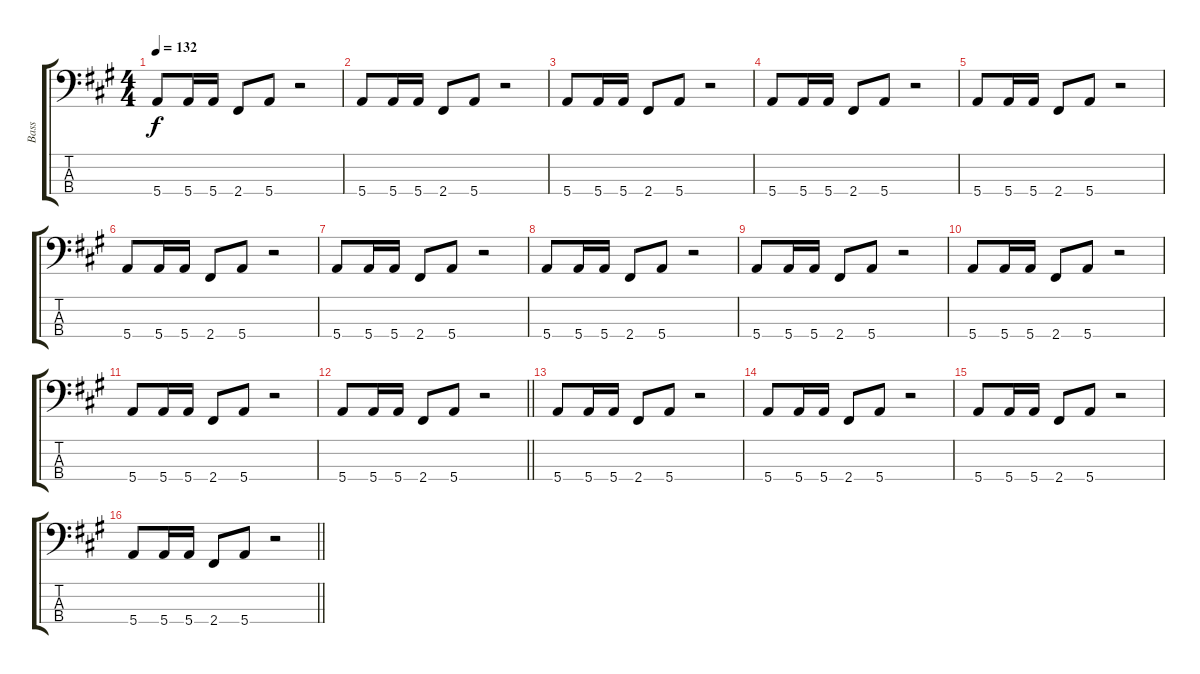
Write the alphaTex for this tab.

\track ("Bass" "Bass") {instrument electricbasspick}
\staff {score tabs}
\tuning (G2 D2 A1 E1) {hide}
\ts (4 4)
\tempo 132
\clef f4
\ks a
5.4.8{dy f} 5.4.16 5.4.16 2.4.8 5.4.8 r.2 |
5.4.8 5.4.16 5.4.16 2.4.8 5.4.8 r.2 |
5.4.8 5.4.16 5.4.16 2.4.8 5.4.8 r.2 |
5.4.8 5.4.16 5.4.16 2.4.8 5.4.8 r.2 |
5.4.8 5.4.16 5.4.16 2.4.8 5.4.8 r.2 |
5.4.8 5.4.16 5.4.16 2.4.8 5.4.8 r.2 |
5.4.8 5.4.16 5.4.16 2.4.8 5.4.8 r.2 |
5.4.8 5.4.16 5.4.16 2.4.8 5.4.8 r.2 |
5.4.8 5.4.16 5.4.16 2.4.8 5.4.8 r.2 |
5.4.8 5.4.16 5.4.16 2.4.8 5.4.8 r.2 |
5.4.8 5.4.16 5.4.16 2.4.8 5.4.8 r.2 |
\barLineRight lightlight
5.4.8 5.4.16 5.4.16 2.4.8 5.4.8 r.2 |
5.4.8 5.4.16 5.4.16 2.4.8 5.4.8 r.2 |
5.4.8 5.4.16 5.4.16 2.4.8 5.4.8 r.2 |
5.4.8 5.4.16 5.4.16 2.4.8 5.4.8 r.2 |
\barLineRight lightlight
5.4.8 5.4.16 5.4.16 2.4.8 5.4.8 r.2
